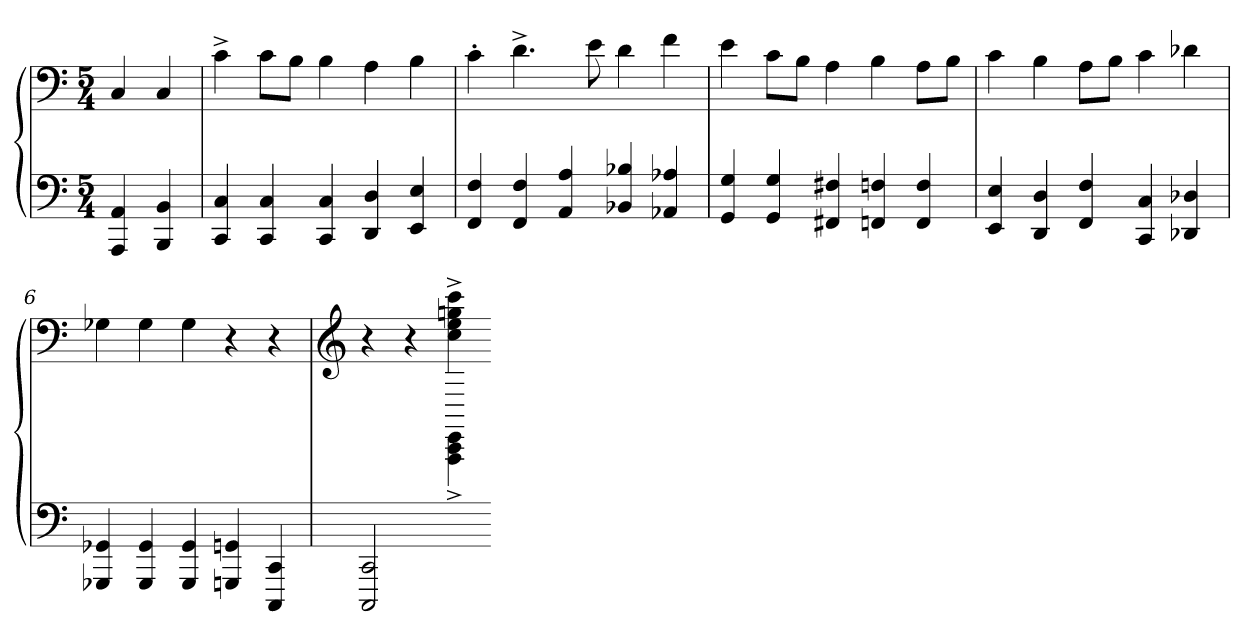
**kern	**kern	**dynam
*part1	*part1	*part1
*staff2	*staff1	*staff1/2
*clefF4	*clefF4	*
*k[]	*k[]	*
*C:	*C:	*
*M5/4	*M5/4	*
=1	=1	=1
*^	*	*
4AAAi/ 4AAi/	2ryy	4Ci/	M.M. = 120
4BBBi/ 4BBi/	.	4Ci/	.
=2	=2	=2	=2
4CCi/ 4Ci/	1ryy	4c^i\	.
4CCi/ 4Ci/	.	8ci\L	.
.	.	8Bi\J	.
4CCi/ 4Ci/	.	4Bi\	.
4DDi/ 4Di/	.	4Ai\	.
4EEi/ 4Ei/	4ryy	4Bi\	.
=3	=3	=3	=3
4FFi/ 4Fi/	1ryy	4c'i\	.
4FFi/ 4Fi/	.	4.d^i\	.
4AAi/ 4Ai/	.	.	.
.	.	8ei\	.
4BB-Xi/ 4B-Xi/	.	4di\	.
4AA-Xi/ 4A-Xi/	4ryy	4fi\	.
=4	=4	=4	=4
4GGi/ 4Gi/	1ryy	4ei\	.
4GGi/ 4Gi/	.	8ci\L	.
.	.	8Bi\J	.
4FF#Xi/ 4F#Xi/	.	4Ai\	.
4FFni/ 4Fni/	.	4Bi\	.
4FFi/ 4Fi/	4ryy	8Ai\L	.
.	.	8Bi\J	.
!!LO:LB:g=z
=5	=5	=5	=5
4EEi/ 4Ei/	1ryy	4ci\	.
4DDi/ 4Di/	.	4Bi\	.
4FFi/ 4Fi/	.	8Ai\L	.
.	.	8Bi\J	.
4CCi/ 4Ci/	.	4ci\	.
4DD-Xi/ 4D-Xi/	4ryy	4d-Xi\	.
=6	=6	=6	=6
4GGG-Xi/ 4GG-Xi/	1ryy	4G-Xi\	.
4GGG-i/ 4GG-i/	.	4G-i\	.
4GGG-i/ 4GG-i/	.	4G-i\	.
4GGGni/ 4GGni/	.	4r	.
4CCCi/ 4CCi/	4ryy	4r	.
=7	=7	=7	=7
*	*	*clefG2	*
*	*	*^	*
2CCCi/ 2CCi/	2.ryy	4r	2ryy	.
.	.	4r	.	.
4ryy	.	4cci^\ 4eei^\ 4ggni^\ 4ccci^\	4EEi^\ 4CCi^\ 4AAAi^\	.
*v	*v	*	*	*
*	*v	*v	*
=-	=-	=-
*-	*-	*-
